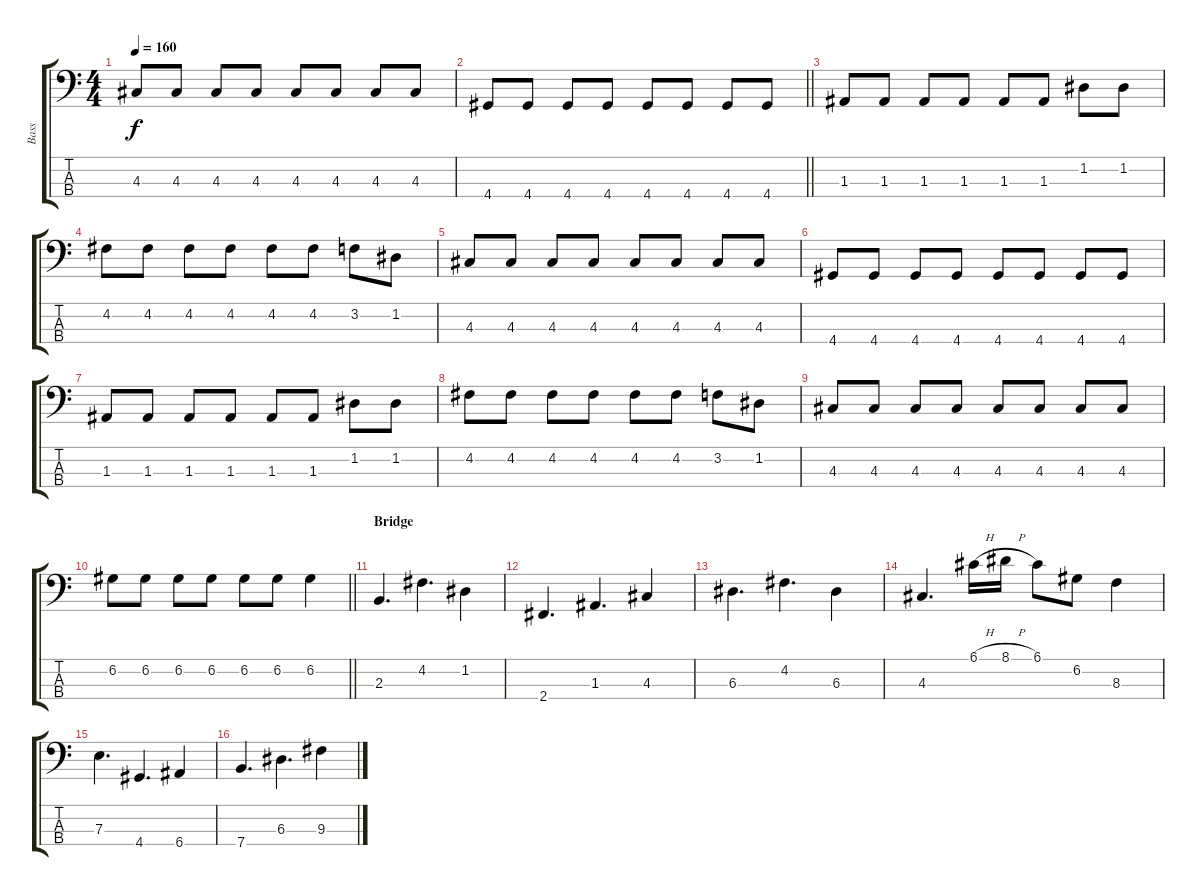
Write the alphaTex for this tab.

\track ("Bass" "Bass") {instrument electricbassfinger}
\staff {score tabs}
\tuning (G2 D2 A1 E1) {hide}
\ts (4 4)
\tempo 160
\clef f4
\ks c
4.3.8{dy f} 4.3.8 4.3.8 4.3.8 4.3.8 4.3.8 4.3.8 4.3.8 |
\barLineRight lightlight
4.4.8 4.4.8 4.4.8 4.4.8 4.4.8 4.4.8 4.4.8 4.4.8 |
1.3.8 1.3.8 1.3.8 1.3.8 1.3.8 1.3.8 1.2.8 1.2.8 |
4.2.8 4.2.8 4.2.8 4.2.8 4.2.8 4.2.8 3.2.8 1.2.8 |
4.3.8 4.3.8 4.3.8 4.3.8 4.3.8 4.3.8 4.3.8 4.3.8 |
4.4.8 4.4.8 4.4.8 4.4.8 4.4.8 4.4.8 4.4.8 4.4.8 |
1.3.8 1.3.8 1.3.8 1.3.8 1.3.8 1.3.8 1.2.8 1.2.8 |
4.2.8 4.2.8 4.2.8 4.2.8 4.2.8 4.2.8 3.2.8 1.2.8 |
4.3.8 4.3.8 4.3.8 4.3.8 4.3.8 4.3.8 4.3.8 4.3.8 |
\barLineRight lightlight
6.2.8 6.2.8 6.2.8 6.2.8 6.2.8 6.2.8 6.2.4 |
\section ("" "Bridge")
2.3.4{d} 4.2.4{d} 1.2.4 |
2.4.4{d} 1.3.4{d} 4.3.4 |
6.3.4{d} 4.2.4{d} 6.3.4 |
4.3.4{d} 6.1{h}.16 8.1{h}.16 6.1.8 6.2.8 8.3.4 |
7.3.4{d} 4.4.4{d} 6.4.4 |
7.4.4{d} 6.3.4{d} 9.3.4
